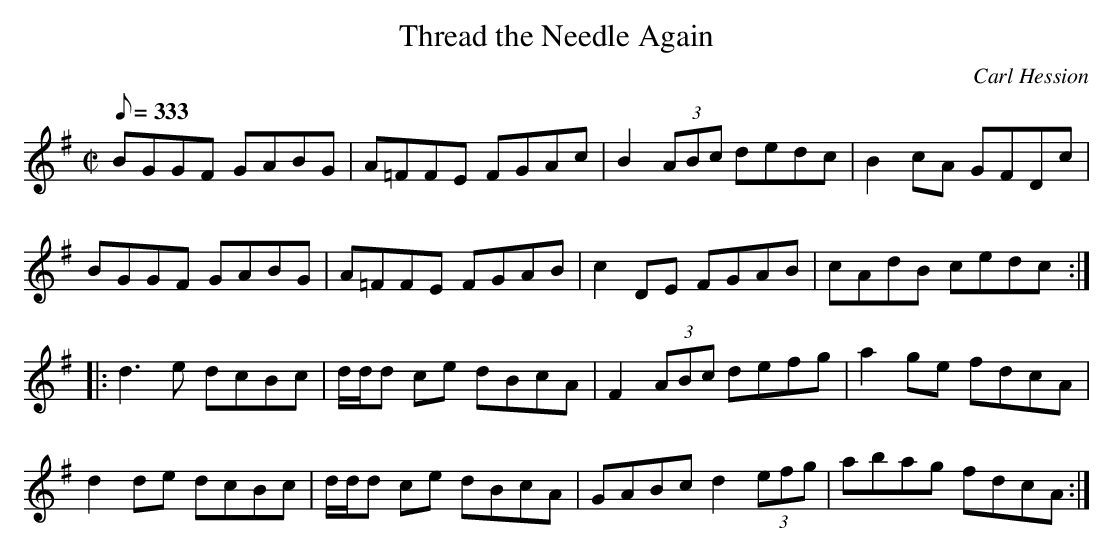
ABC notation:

X:1
T:Thread the Needle Again
C:Carl Hession
L:1/8
Q:333
M:C|
K:G
BGGF GABG|A=FFE FGAc|B2 (3ABc dedc|B2 cA GFDc|
BGGF GABG|A=FFE FGAB|c2 DE FGAB|cAdB cedc:|
|:d3 e dcBc|d/d/d ce dBcA|F2 (3ABc defg|a2 ge fdcA|
d2 de dcBc|d/d/d ce dBcA|GABc d2 (3efg |abag fdcA:|
